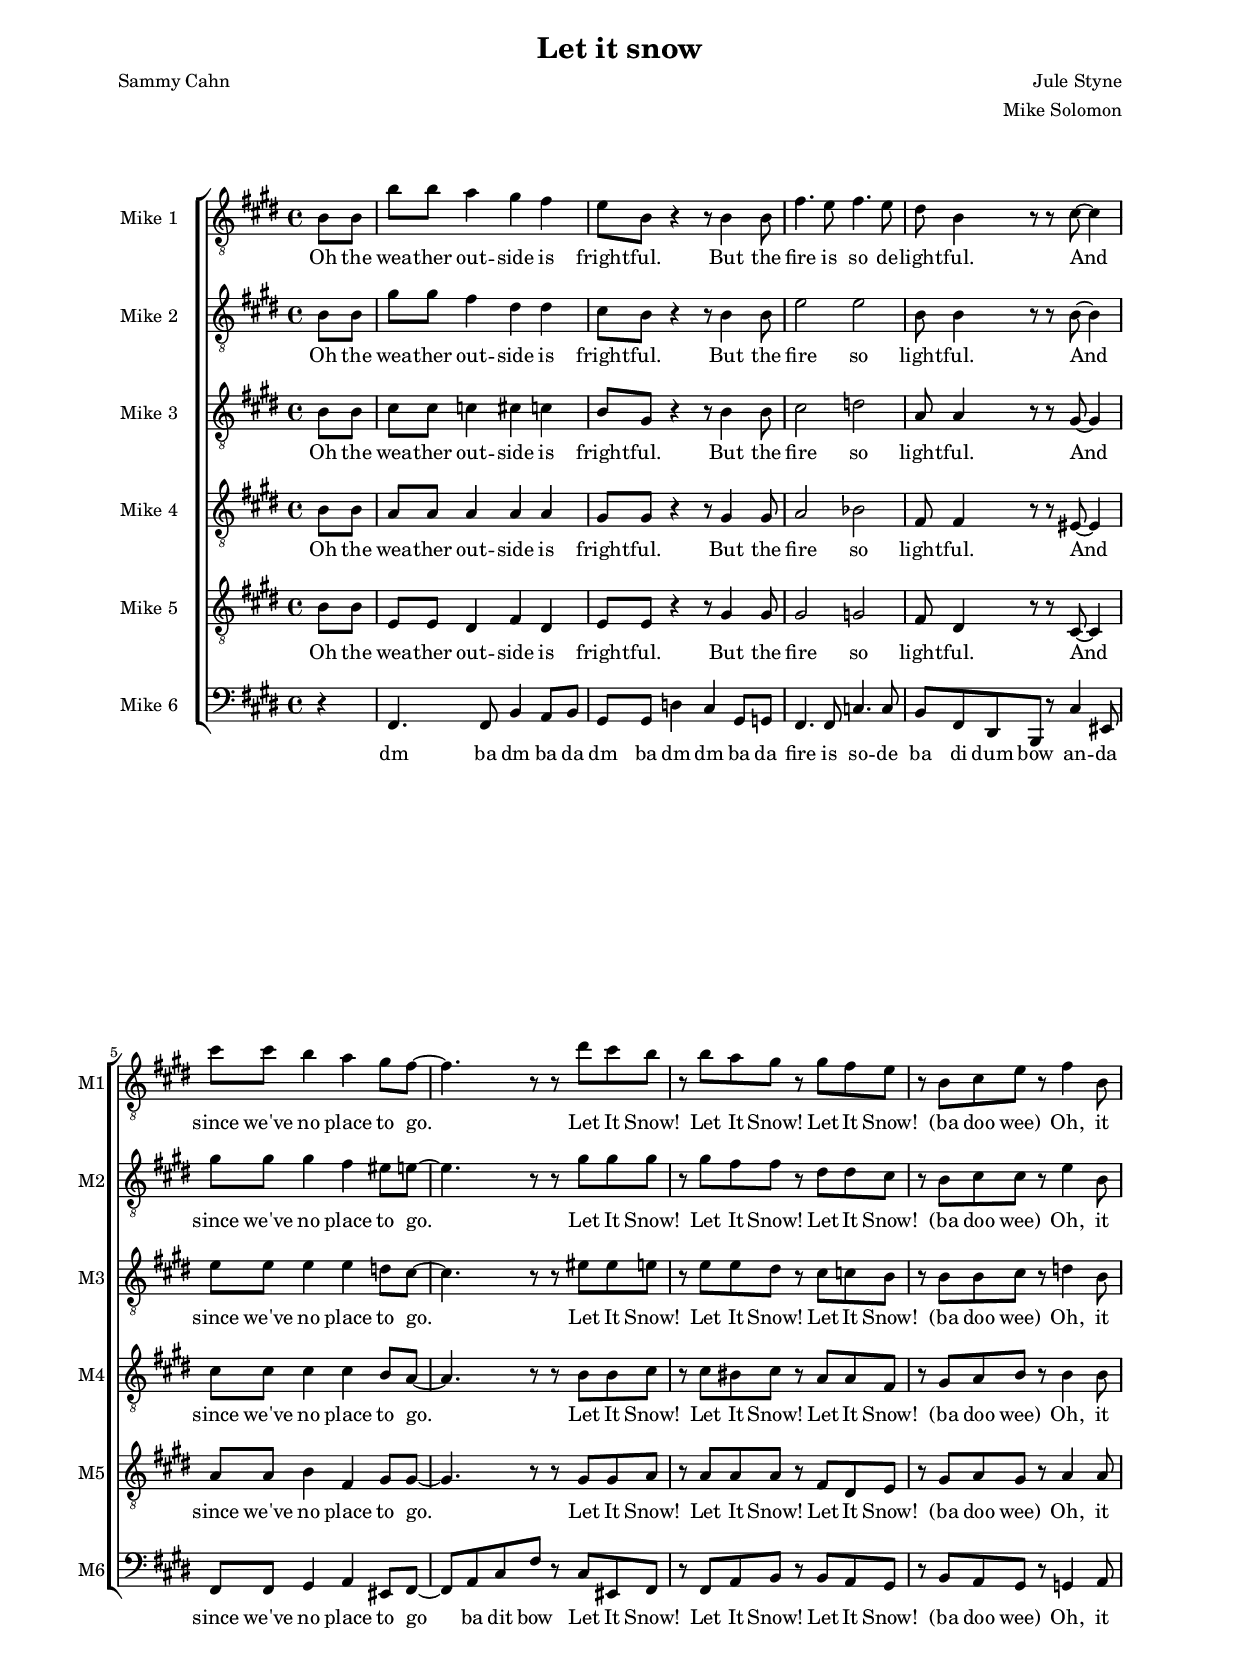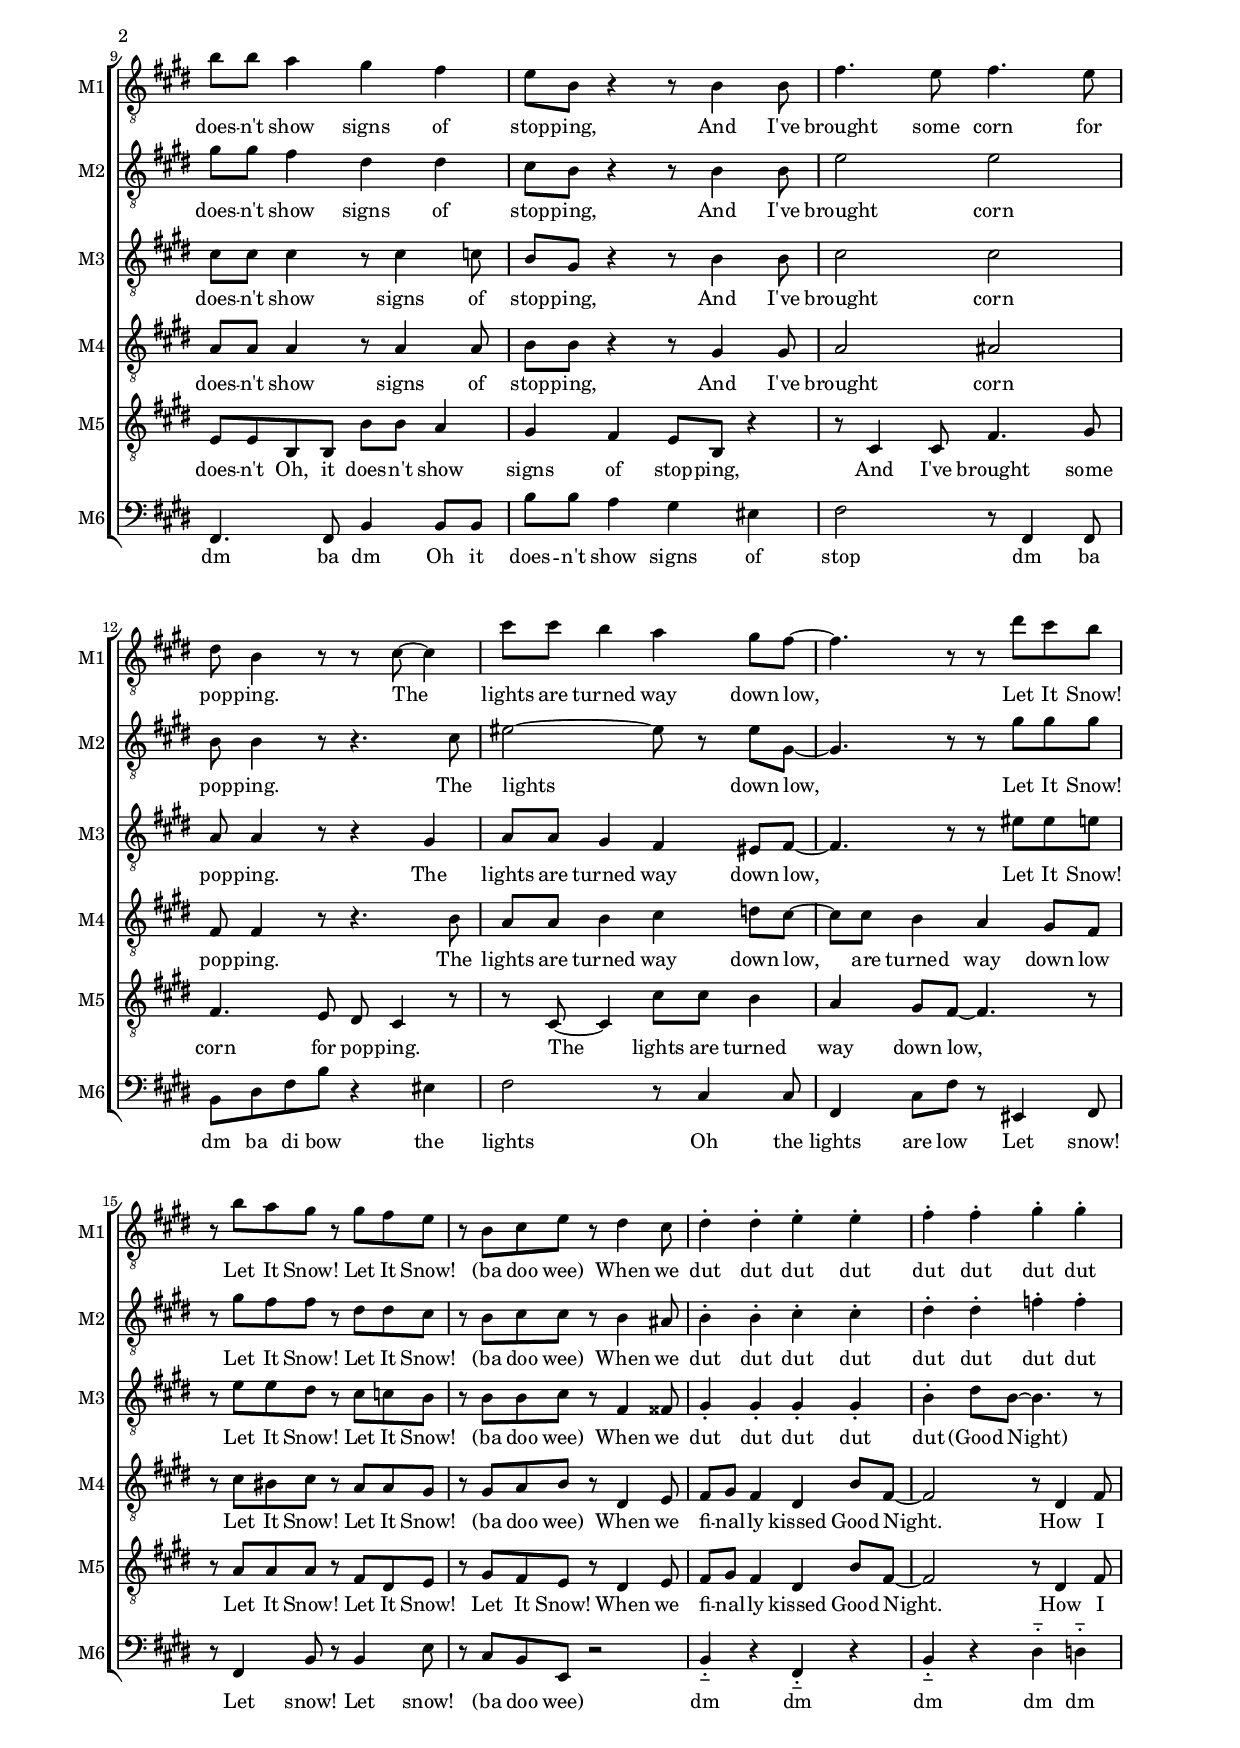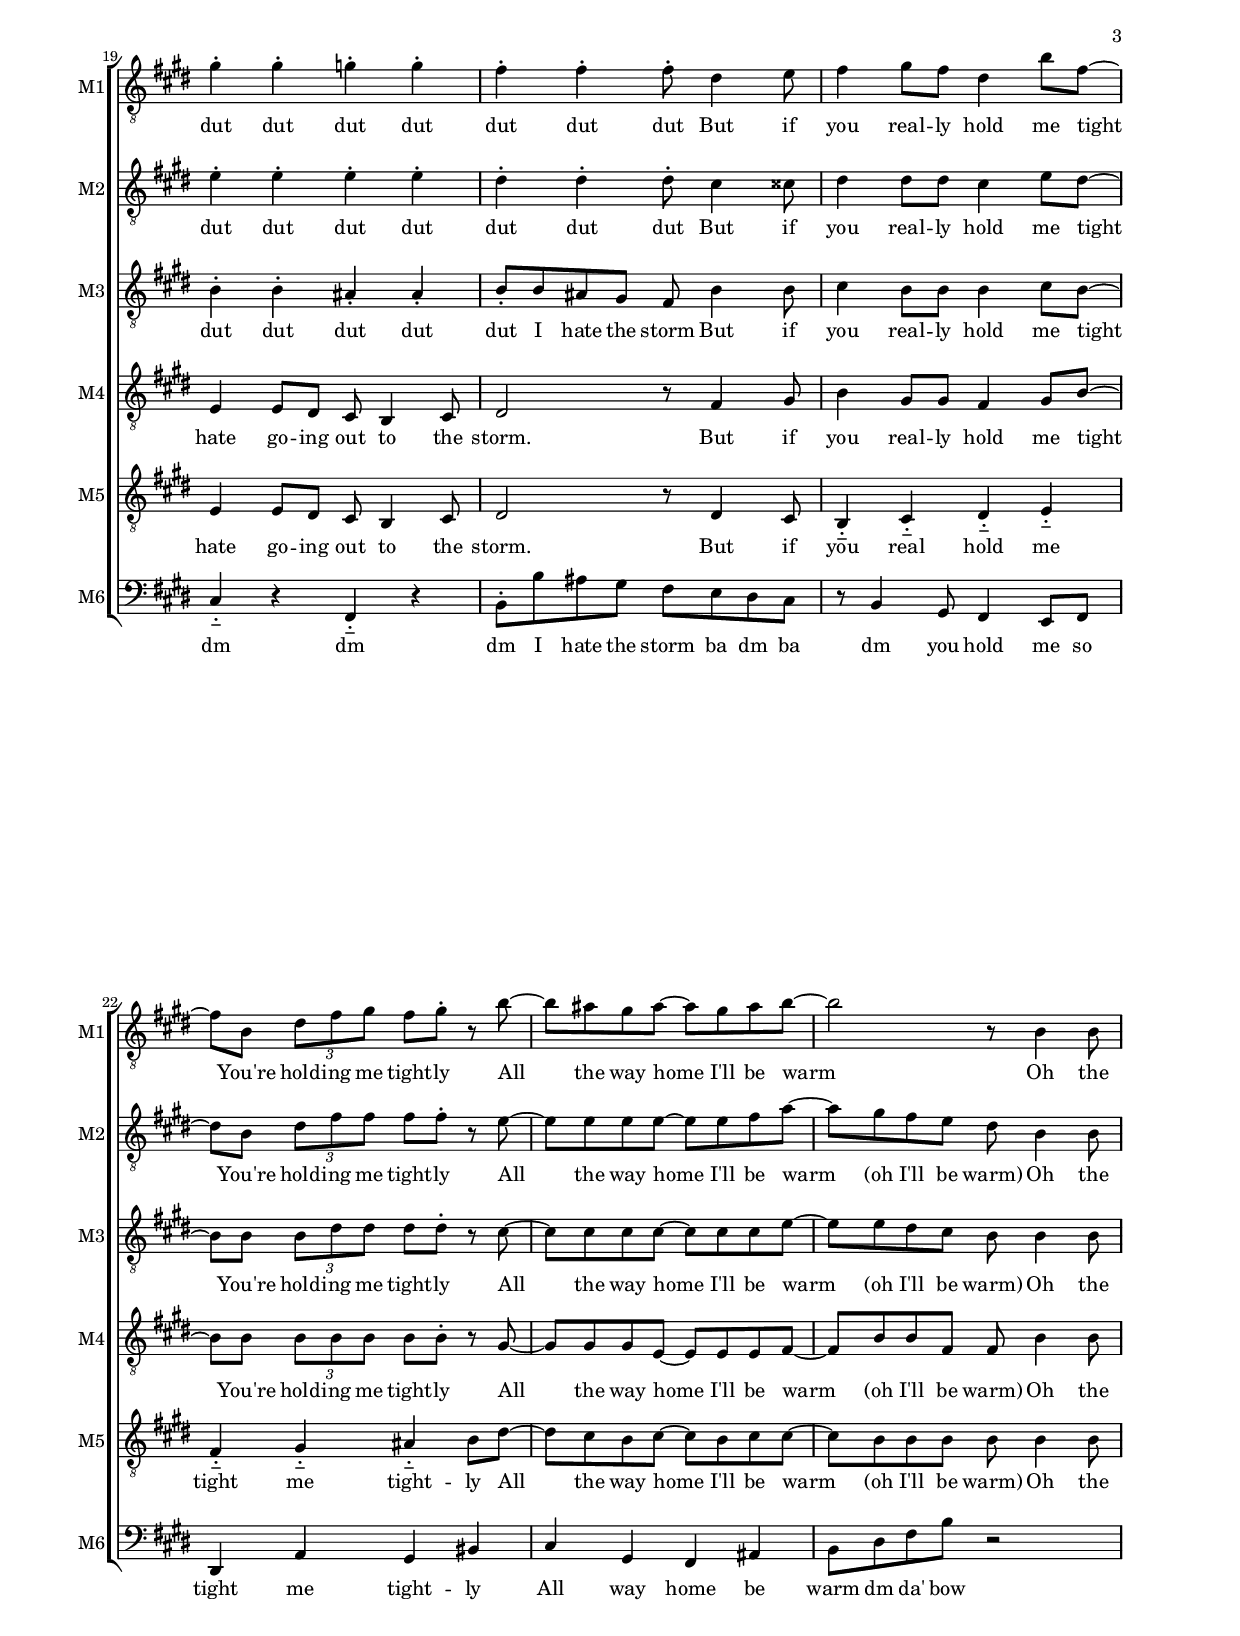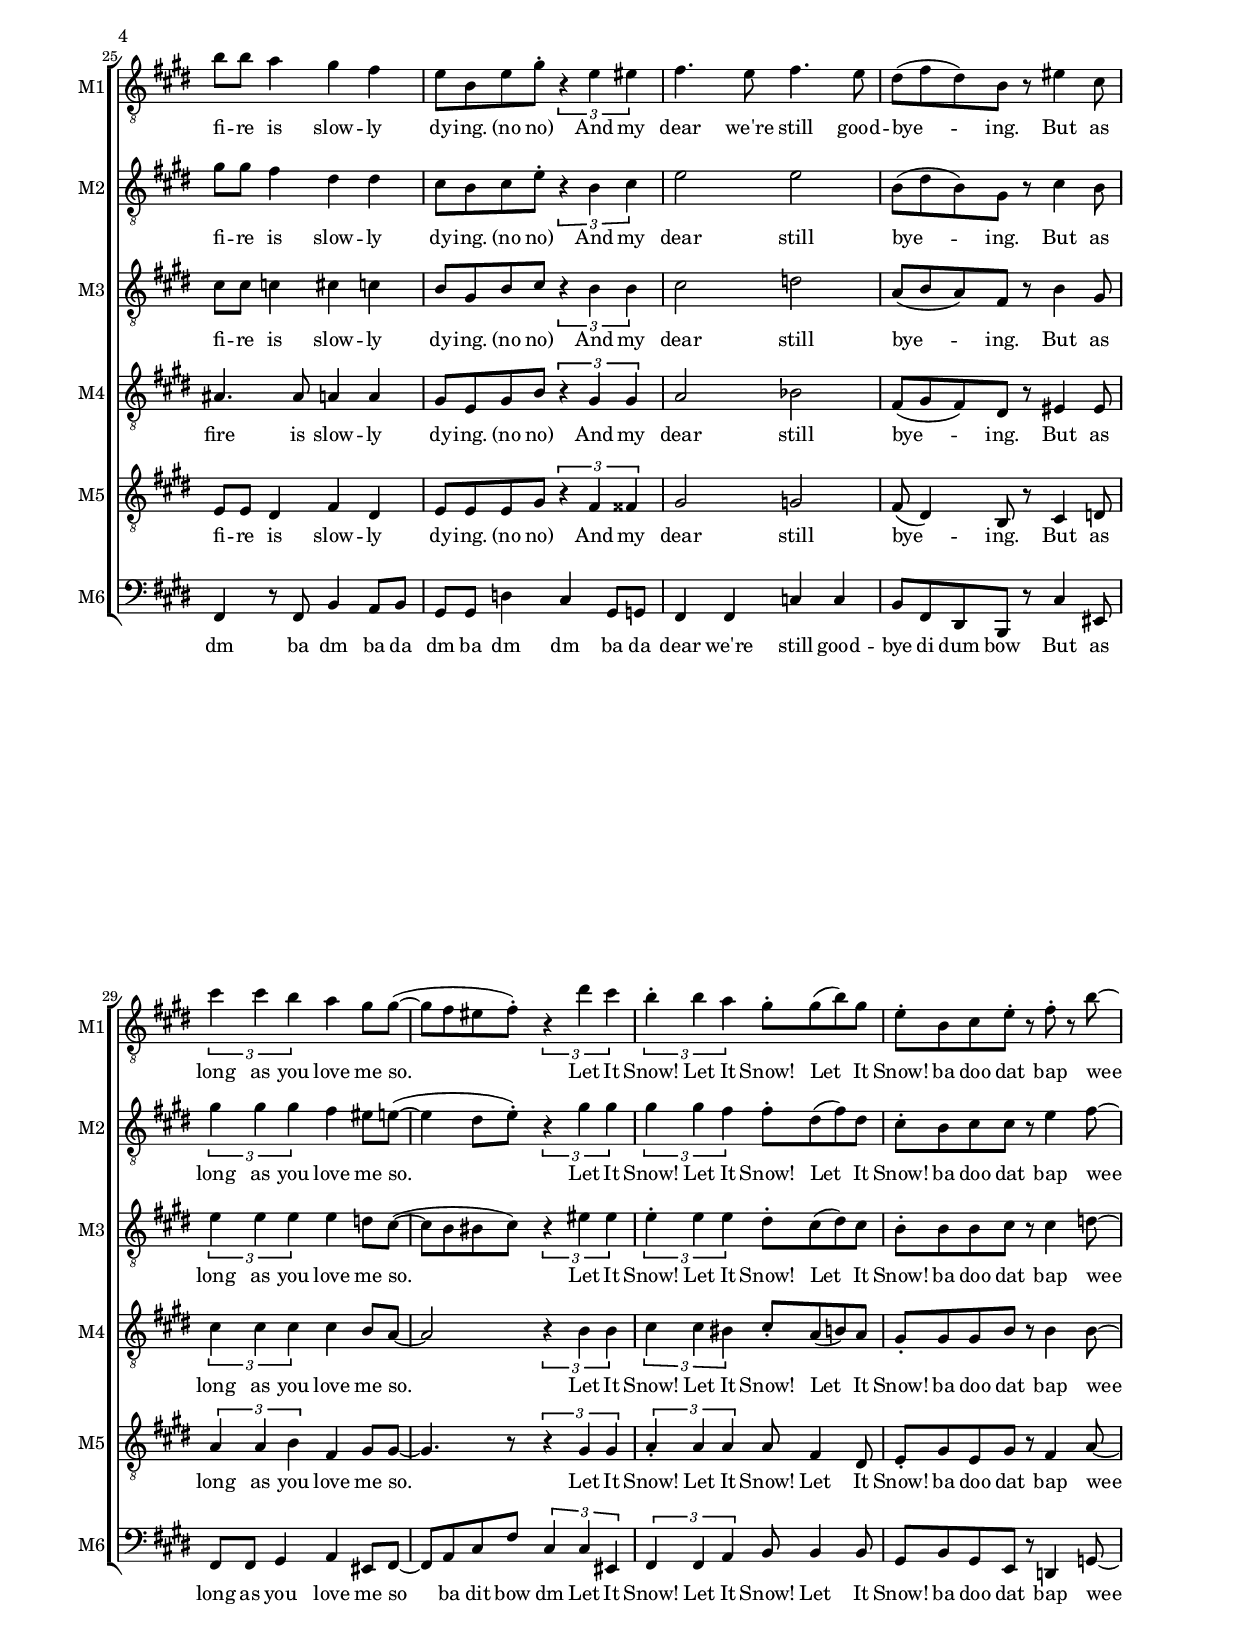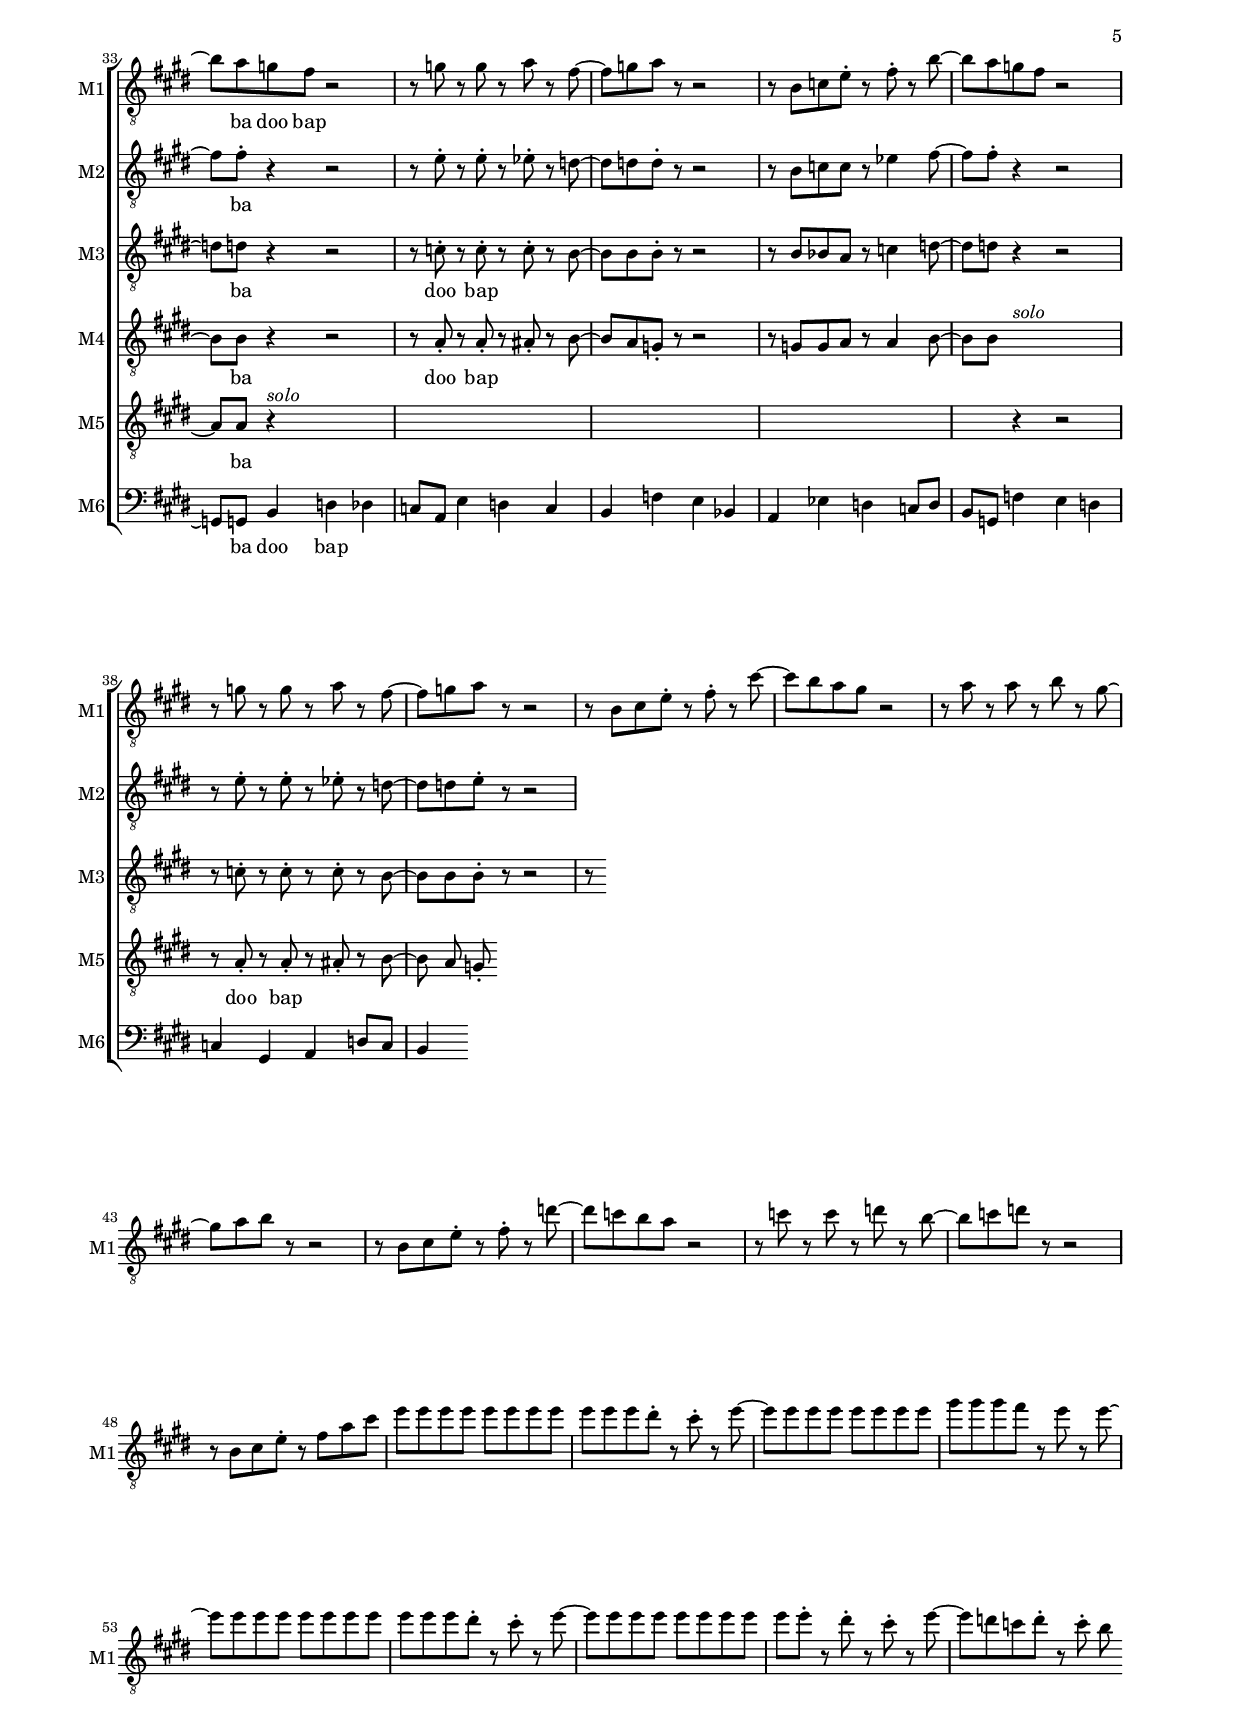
\version "2.19.83"

% studio
% snow
% party
% dev
% fire
% sauna

one = \relative c' {
    \key e \major
    \partial 4
    \clef "treble_8"
    b8\f b |
    b'8 b a4 gis fis |
    e8 b r4 r8 b4 b8 |
    fis'4. e8 fis4. e8 |
    dis8 b4 r8 r cis ~ cis4 |
    cis'8 cis b4 a gis8 fis ~ |
    fis4. r8 r8 dis' cis b |
    r b a gis r gis fis e |
    r b cis e r fis4 b,8 |
    b'8 b a4 gis fis |
    e8 b r4 r8 b4 b8 |
    fis'4. e8 fis4. e8 |
    dis8 b4 r8 r8 cis8 ~ cis4 |
    cis'8 cis b4 a gis8 fis ~ |
    fis4. r8 r8 dis' cis b |
    r b a gis r gis fis e |
    r b cis e r dis4 cis8 |
    dis4-. dis-. e-. e-. |
    fis-. fis-. gis-. gis-. |
    gis-. gis-. g-. g-. |
    fis-. fis-. fis8-. dis4 e8 |
    fis4 gis8 fis dis4 b'8 fis ~ |
    fis b, \times 2/3 { dis fis gis } fis gis-. r b ~ |
    b ais gis ais ~ ais gis ais b ~ |
    b2 r8 b,4 b8 |
    b'8 b a4 gis fis |
    e8 b e gis-. \times 2/3 { r4 e eis } |
    fis4. e8 fis4. e8 |
    dis8 ( fis dis ) b r8 eis4 cis8 |
    \times 2/3 { cis'4 cis b4 } a4 gis8 gis ~ ( |
    gis fis eis fis-. ) \times 2/3 { r4 dis' cis } |
    \times 2/3 { b-. b a } gis8-. gis ( b ) gis |
    e-. b cis e-. r fis-. r b ~ |
    b a g fis r2 |
    r8 g r g r a r fis ~ |
    fis g a r r2 |
    r8 b, c e-. r fis-. r b ~ |
    b a g fis r2 |
    r8 g r g r a r fis ~ |
    fis g a r r2 |
    r8 b, cis e-. r fis-. r cis' ~ |
    cis b a gis r2 |
    r8 a r a r b r gis ~ |
    gis a b r r2 |
    r8 b, cis e-. r fis-. r d' ~ |
    d c b a r2 |
    r8 c r c r d r b ~ |
    b c d r r2 |
    r8 b, cis e-. r fis a cis |
    e e e e e e e e |
    e e e dis-. r cis-. r e ~ |
    e e e e e e e e |
    gis gis gis fis r e r e ~ |
    e e e e e e e e |
    e e e dis-. r cis-. r e ~ |
    e e e e e e e e |
    e e-. r dis-. r cis-. r e ~ |
    e d c d-. r c-. b
}

oneL = \lyricmode {
    Oh the wea -- ther out -- side is fright -- ful.
    But the fire is so de -- light -- ful.
    And since we've no place to go.
    Let It Snow! Let It Snow! Let It Snow!
    (ba doo wee)
    Oh, it does -- n't show signs of stop -- ping,
    And I've brought some corn for pop -- ping.
    The lights are turned way down low,
    Let It Snow! Let It Snow! Let It Snow!
    (ba doo wee)
    When we
    dut dut dut dut dut dut dut dut dut dut dut dut dut dut dut
    But if you real -- ly hold me tight
    You're hold -- ing me tight -- ly
    All the way home I'll be warm
    Oh the fi -- re is slow -- ly dy -- ing. (no no)
    And my dear we're still good -- bye -- ing.
    But as long as you love me so.
    Let It Snow! Let It Snow! Let It Snow!
    ba doo dat bap wee ba doo bap  
}

two = \relative c' {
    \key e \major
    \partial 4
    \clef "treble_8"
    b8\ppp b |
    gis'8\f gis fis4 dis dis |
    cis8 b8 r4 r8 b4 b8 |
    e2 e |
    b8 b4 r8 r b8 ~ b4 |
    gis'8 gis gis4 fis eis8 e ~ |
    e4. r8 r8 gis gis gis |
    r gis fis fis r dis dis cis |
    r b cis cis r e4 b8\pp |
    gis'8\f gis fis4 dis dis |
    cis8 b8 r4 r8 b4 b8 |
    e2 e |
    b8 b4 r8 r4. cis8 |
    eis2 ~ eis8 r eis8 gis, ~ |
    gis4. r8 r8 gis' gis gis |
    r gis fis fis r dis dis cis |
    r b cis cis r b4 ais8 |
    b4-. b-. cis-. cis-. |
    dis-. dis-. f-. f-. |
    e-. e-. e-. e-. |
    dis-. dis-. dis8-. cis4 cisis8 |
    dis4 dis8 dis cis4 e8 dis ~ |
    dis b\ppp \times 2/3 { dis fis fis } fis fis-. r e\f ~ |
    e e e e ~ e e fis a ~ |
    a gis fis e dis b4\ppp b8 |
    gis'8\f gis fis4 dis dis |
    cis8 b cis e-. \times 2/3 { r4 b cis } |
    e2 e |
    b8 ( dis b ) gis r8 cis4 b8 |
    \times 2/3 { gis'4 gis gis } fis eis8 e ~ ( |
    e4 dis8 e-. ) \times 2/3 { r4 gis gis } |
    \times 2/3 { gis gis fis } fis8-. dis ( fis ) dis |
    cis-. b cis cis r e4 fis8 ~ |
    fis fis8-. r4 r2 |
    r8 e-. r e-. r ees-. r d ~ |
    d d d-. r r2 |
    r8 b c c r ees4 fis8 ~ |
    fis fis8-. r4 r2 |
    r8 e-. r e-. r ees-. r d ~ |
    d d e-. r r2 |
}

twoL = \lyricmode {
    Oh the wea -- ther out -- side is fright -- ful.
    But the fire so light -- ful.
    And since we've no place to go.
    Let It Snow! Let It Snow! Let It Snow!
    (ba doo wee)
    Oh, it does -- n't show signs of stop -- ping,
    And I've brought corn pop -- ping.
    The lights down low,
    Let It Snow! Let It Snow! Let It Snow!
    (ba doo wee)
    When we
    dut dut dut dut dut dut dut dut dut dut dut dut dut dut dut
    But if you real -- ly hold me tight
    You're hold -- ing me tight -- ly
    All the way home I'll be warm (oh I'll be warm)
    Oh the fi -- re is slow -- ly dy -- ing. (no no)
    And my dear still bye -- ing.
    But as long as you love me so.
    Let It Snow! Let It Snow! Let It Snow!
    ba doo dat bap wee ba
}

three = \relative c' {
    \key e \major
    \partial 4
    \clef "treble_8"
    b8\ppp b |
    cis8\f cis c4 cis c |
    b8 gis r4 r8 b4 b8 |
    cis2 d |
    a8 a4 r8 r gis8 ~ gis4 |
    e'8 e e4 e d8 cis ~ |
    cis4. r8 r eis eis e |
    r e e dis r cis c b |
    r b b cis r d4 b8\pp |
    cis8\f cis cis4 r8 cis4 c8 |
    b8 gis r4 r8 b4 b8 |
    cis2 cis |
    a8 a4 r8 r4 gis4 |
    a8 a gis4 fis eis8 fis ~ |
    fis4. r8 r8 eis' eis e |
    r e e dis8 r cis c b8 |
    r b b cis r fis,4 fisis8 |
    gis4-. gis-. gis-. gis-. |
    b-. dis8 b ~ b4. r8 |
    b4-. b-. ais-. ais-. |
    b8-. b ais gis fis b4 b8  |
    cis4 b8 b b4 cis8 b ~ |
    b b\ppp \times 2/3 { b dis\f dis } dis dis-. r cis ~ |
    cis cis cis cis ~ cis cis cis e ~ |
    e e dis cis b b4\ppp b8 |
    cis8\f cis c4 cis c |
    b8 gis b cis \times 2/3 { r4 b b } |
    cis2 d |
    a8 ( b a ) fis r8 b4 gis8 |
    \times 2/3 { e'4 e e } e d8 cis ~ ( |
    cis b bis cis ) \times 2/3 { r4 eis eis } |
    \times 2/3 { e-. e e } dis8-. cis ( dis ) cis |
    b-. b b cis r cis4 d8 ~ |
    d8 d8 r4 r2 |
    r8 c-. r c-. r c-. r b ~ |
    b b b-. r r2 |
    r8 b bes a r c4 d8 ~ |
    d8 d8 r4 r2 |
    r8 c-. r c-. r c-. r b ~ |
    b b b-. r r2 |
    r8 
}

threeL = \lyricmode {
    Oh the wea -- ther out -- side is fright -- ful.
    But the fire so light -- ful.
    And since we've no place to go.
    Let It Snow! Let It Snow! Let It Snow!
    (ba doo wee)
    Oh, it does -- n't show signs of stop -- ping,
    And I've brought corn pop -- ping.
    The lights are turned way down low,
    Let It Snow! Let It Snow! Let It Snow!
    (ba doo wee)
    When we
    dut dut dut dut dut (Good Night) dut dut dut dut dut I hate the storm
    But if you real -- ly hold me tight
    You're hold -- ing me tight -- ly
    All the way home I'll be warm (oh I'll be warm)
    Oh the fi -- re is slow -- ly dy -- ing. (no no)
    And my dear still bye -- ing.
    But as long as you love me so.
    Let It Snow! Let It Snow! Let It Snow!
    ba doo dat bap wee ba doo bap  
}

four = \relative c' {
    \key e \major
    \partial 4
    \clef "treble_8"
    b8\ppp b |
    a8\f a a4 a a |
    gis8 gis r4 r8 gis4 gis8 |
    a2 bes |
    fis8 fis4 r8 r eis8 ~ eis4 |
    cis'8 cis cis4 cis b8 a ~ |
    a4. r8 r b b cis |
    r cis bis cis r a a fis |
    r gis a b r b4\ppp b8 |
    a8\f a a4 r8 a4 a8 |
    b8 b r4 r8 gis4 gis8 |
    a2 ais |
    fis8 fis4 r8 r4. b8 |
    a8 a b4 cis d8 cis ~ |
    cis8 cis b4 a gis8 fis |
    r cis' bis cis r a a gis |
    r gis a b r dis,4 e8 |
    fis8 gis fis4 dis b'8 fis ~ |
    fis2 r8 dis4 fis8 |
    e4 e8 dis cis b4 cis8 |
    dis2 r8 fis4 gis8 |
    b4 gis8 gis fis4 gis8 b ~ |
    b b \times 2/3 { b b b } b b-. r gis ~ |
    gis gis gis e ~ e e e fis ~ |
    fis b b fis fis b4 b8 |
    ais4. ais8 a4 a |
    gis8 e gis b \times 2/3 { r4 gis gis } |
    a2 bes |
    fis8 ( gis fis ) dis r8 eis4 eis8 |
    \times 2/3 { cis'4 cis cis4 } cis b8 a ~ |
    a2 \times 2/3 { r4 b b } |
    \times 2/3 { cis cis bis } cis8-. a ( b ) a |
    gis-. gis gis b r b4 b8 ~ |
    b8 b r4 r2 |
    r8 a-. r a-. r ais-. r b ~ |
    b a g-. r r2 |
    r8 g g a r a4 b8 ~ |
    b8 b s4^\markup \italic "solo" s2 |
}

fourL = \lyricmode {
    Oh the wea -- ther out -- side is fright -- ful.
    But the fire so light -- ful.
    And since we've no place to go.
    Let It Snow! Let It Snow! Let It Snow!
    (ba doo wee)
    Oh, it does -- n't show signs of stop -- ping,
    And I've brought corn pop -- ping.
    The lights are turned way down low, are turned way down low
    Let It Snow! Let It Snow!
    (ba doo wee)
    When we
    fi -- nal -- ly kissed Good Night.
    How I hate go -- ing out to the storm.
    But if you real -- ly hold me tight
    You're hold -- ing me tight -- ly
    All the way home I'll be warm (oh I'll be warm)
    Oh the fire is slow -- ly dy -- ing. (no no)
    And my dear still bye -- ing.
    But as long as you love me so.
    Let It Snow! Let It Snow! Let It Snow!
    ba doo dat bap wee ba doo bap  
}

five = \relative c' {
    \key e \major
    \partial 4
    \clef "treble_8"
    b8\ppp b |
    e,8\f e dis4 fis dis |
    e8 e r4 r8 gis4 gis8 |
    gis2 g |
    fis8 dis4 r8 r cis8 ~ cis4 |
    a'8 a b4 fis gis8 gis ~ |
    gis4. r8 r gis gis a |
    r a a a r fis dis e |
    r gis a gis r a4 a8\mf |
    e8 e b8 b b'8 b a4 |
    gis fis e8 b r4 |
    r8 cis4 cis8 fis4. gis8 |
    fis4. e8 dis8 cis4 r8 |
    r cis ~ cis4 cis'8 cis b4 |
    a gis8 fis ~ fis4. r8 |
    r a a a r fis dis e |
    r gis fis e r dis4 e8 |
    fis8 gis fis4 dis b'8 fis ~ |
    fis2 r8 dis4 fis8 |
    e4 e8 dis cis b4 cis8 |
    dis2 r8 dis4 cis8 |
    b4-_ cis-_ dis-_ e-_ |
    fis-_ gis-_ ais-_ b8 dis ~ |
    dis cis b cis ~ cis b cis cis ~ |
    cis b b b b8 b4\ppp b8 |
    e,8\f e dis4 fis dis |
    e8 e e gis \times 2/3 { r4 fis fisis } |
    gis2 g |
    fis8 ( dis4 ) b8 r cis4 d8 |
    \times 2/3 { a'4 a b } fis gis8 gis ~ |
    gis4. r8 \times 2/3 { r4 gis gis } |
    \times 2/3 { a-. a a } a8 fis4 dis8 |
    e-. gis e gis r fis4 a8 ~ |
    a8 a r4^\markup \italic "solo" s2 |
    s1*3 |
    s4 r4 r2 |
    r8 a-. r a-. r ais-. r b ~ |
    b a g-. 
}

fiveL = \lyricmode {
    Oh the wea -- ther out -- side is fright -- ful.
    But the fire so light -- ful.
    And since we've no place to go.
    Let It Snow! Let It Snow! Let It Snow!
    (ba doo wee)
    Oh, it does -- n't Oh, it does -- n't show signs of stop -- ping,
    And I've brought some corn for pop -- ping.
    The lights are turned way down low,
    Let It Snow! Let It Snow! Let It Snow!
    When we
    fi -- nal -- ly kissed Good Night.
    How I hate go -- ing out to the storm.
    But if you real hold me tight me tight -- ly
    All the way home I'll be warm (oh I'll be warm)
    Oh the fi -- re is slow -- ly dy -- ing. (no no)
    And my dear still bye -- ing.
    But as long as you love me so.
    Let It Snow! Let It Snow! Let It Snow!
    ba doo dat bap wee ba doo bap  
}

six = \relative c, {
    \key e \major
    \partial 4
    \clef bass
    r4 |
    fis4. fis8 b4 a8 b |
    gis8 gis d'4 cis gis8 g |
    fis4. fis8 c'4. c8 |
    b fis dis b r cis'4 eis,8 |
    fis8 fis gis4 a eis8 fis ~ |
    fis8 a cis fis r cis eis, fis |
    r fis a b r b a gis |
    r8 b a gis r g4 a8 |
    fis4. fis8 b4 b8 b |
    b'8 b a4 gis eis |
    fis2 r8 fis,4 fis8 |
    b8 dis fis b r4 eis,4 |
    fis2 r8 cis4 cis8 |
    fis,4 cis'8 fis8 r8 eis,4 fis8 |
    r fis4 b8 r b4 e8 |
    r cis b e, r2 |
    b'4-_ r fis-_ r |
    b-_ r dis-_ d-_ |
    cis-_ r fis,-_ r |
    b8-. b' ais gis fis e dis cis |
    r8 b4 gis8 fis4 e8 fis |
    dis4 a' gis bis |
    cis gis fis ais |
    b8 dis fis b r2 |
    fis,4 r8 fis b4 a8 b |
    gis8 gis d'4 cis gis8 g |
    fis4 fis c'4 c |
    b8 fis dis b r cis'4 eis,8 |
    fis8 fis gis4 a eis8 fis ~ |
    fis8 a cis fis \times 2/3 { cis4 cis eis, } |
    \times 2/3 { fis fis a } b8 b4 b8 |
    gis8 b gis e r d4 g8 ~ |
    g8 g b4 d des |
    c8 a e'4 d c |
    b f' e bes |
    a ees' d c8 d |
    b8 g f'4 e d |
    c gis a d8 c |
    b4
}

sixL = \lyricmode {
    dm ba dm ba da
    dm ba dm dm ba da
    fire is so -- de
    ba di dum bow an -- da
    since we've no place to
    go ba dit bow
    Let It Snow! Let It Snow! Let It Snow!
    (ba doo wee)
    Oh, it
    dm ba dm Oh it does -- n't show signs of stop
    dm ba
    dm ba di bow the lights
    Oh the lights are low
    Let snow! Let snow! Let snow!
    (ba doo wee)
    dm dm dm dm dm dm dm
    dm I hate the storm ba dm ba
    dm you hold me so tight
    me tight -- ly
    All way home be warm dm da' bow
    dm ba dm ba da
    dm ba dm dm ba da
    dear we're still good --
    bye di dum bow But as
    long as you love me
    so ba dit bow dm
    Let It Snow! Let It Snow! Let It Snow!
    ba doo dat bap wee ba doo bap
}

unfoldSwing = #(define-music-function (parser location tp) (integer?)
#{
  \set Score.tempoWholesPerMinute = #(ly:make-moment (/ (* 3 tp) 2) 8 0 0)
  s8
  \set Score.tempoWholesPerMinute = #(ly:make-moment (* 3 tp) 8 0 0)
  s8
#})

muzak = \new ChoirStaff <<
    \new Staff \with { instrumentName = "Mike 1" shortInstrumentName = "M1" } << \new Voice = "one" \one \new Lyrics \lyricsto "one" \oneL >>
    \new Staff \with { instrumentName = "Mike 2" shortInstrumentName = "M2" } << \new Voice = "two" \two \new Lyrics \lyricsto "two" \twoL >>
    \new Staff \with { instrumentName = "Mike 3" shortInstrumentName = "M3" } << \new Voice = "three" \three \new Lyrics \lyricsto "three" \threeL >>
    \new Staff \with { instrumentName = "Mike 4" shortInstrumentName = "M4" } << \new Voice = "four" \four \new Lyrics \lyricsto "four" \fourL >>
    \new Staff \with { instrumentName = "Mike 5" shortInstrumentName = "M5" } << \new Voice = "five" \five \new Lyrics \lyricsto "five" \fiveL >>
    \new Staff \with { instrumentName = "Mike 6" shortInstrumentName = "M6" } << \new Voice = "six" \six \new Lyrics \lyricsto "six" \sixL >>
>>

\score {
    \muzak
    \layout { \Score { \override DynamicText.stencil = ##f }}
}

\score {
    << { \unfoldRepeats \muzak } { \repeat unfold 86 { \unfoldSwing #98 } \set Score.tempoWholesPerMinute = #(ly:make-moment 98 4 0 0) s4 \repeat unfold 158 { \unfoldSwing #98 } } >>
    \midi {}
}

\header {
    title = "Let it snow"
    composer = "Jule Styne"
    arranger = "Mike Solomon"
    poet = "Sammy Cahn"
}

\paper {
    left-margin=2.0\cm
    right-margin=2.0\cm
}
#(set-global-staff-size 15.87)